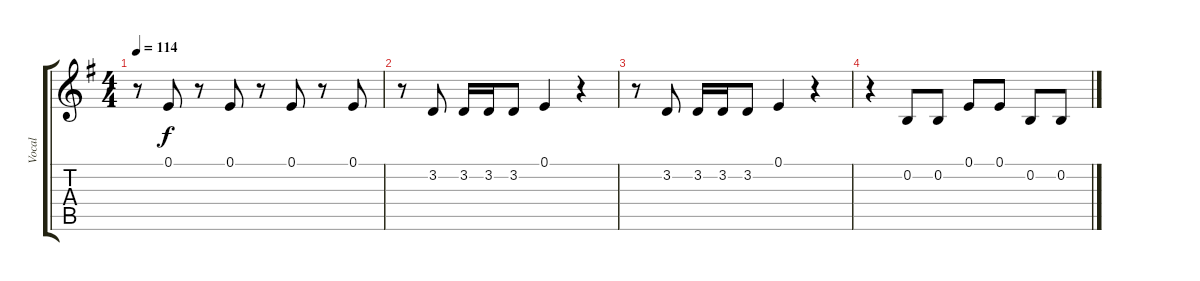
\track ("Vocal" "Vocal") {instrument mutedtrumpet}
\staff {score tabs}
\tuning (E4 B3 G3 D3 A2 E2) {hide}
\ts (4 4)
\tempo 114
\clef g2
\ks g
r.8{dy f} 0.1.8 r.8 0.1.8 r.8 0.1.8 r.8 0.1.8 |
r.8 3.2.8 3.2.16 3.2.16 3.2.8 0.1.4 r.4 |
r.8 3.2.8 3.2.16 3.2.16 3.2.8 0.1.4 r.4 |
r.4 0.2.8 0.2.8 0.1.8 0.1.8 0.2.8 0.2.8
